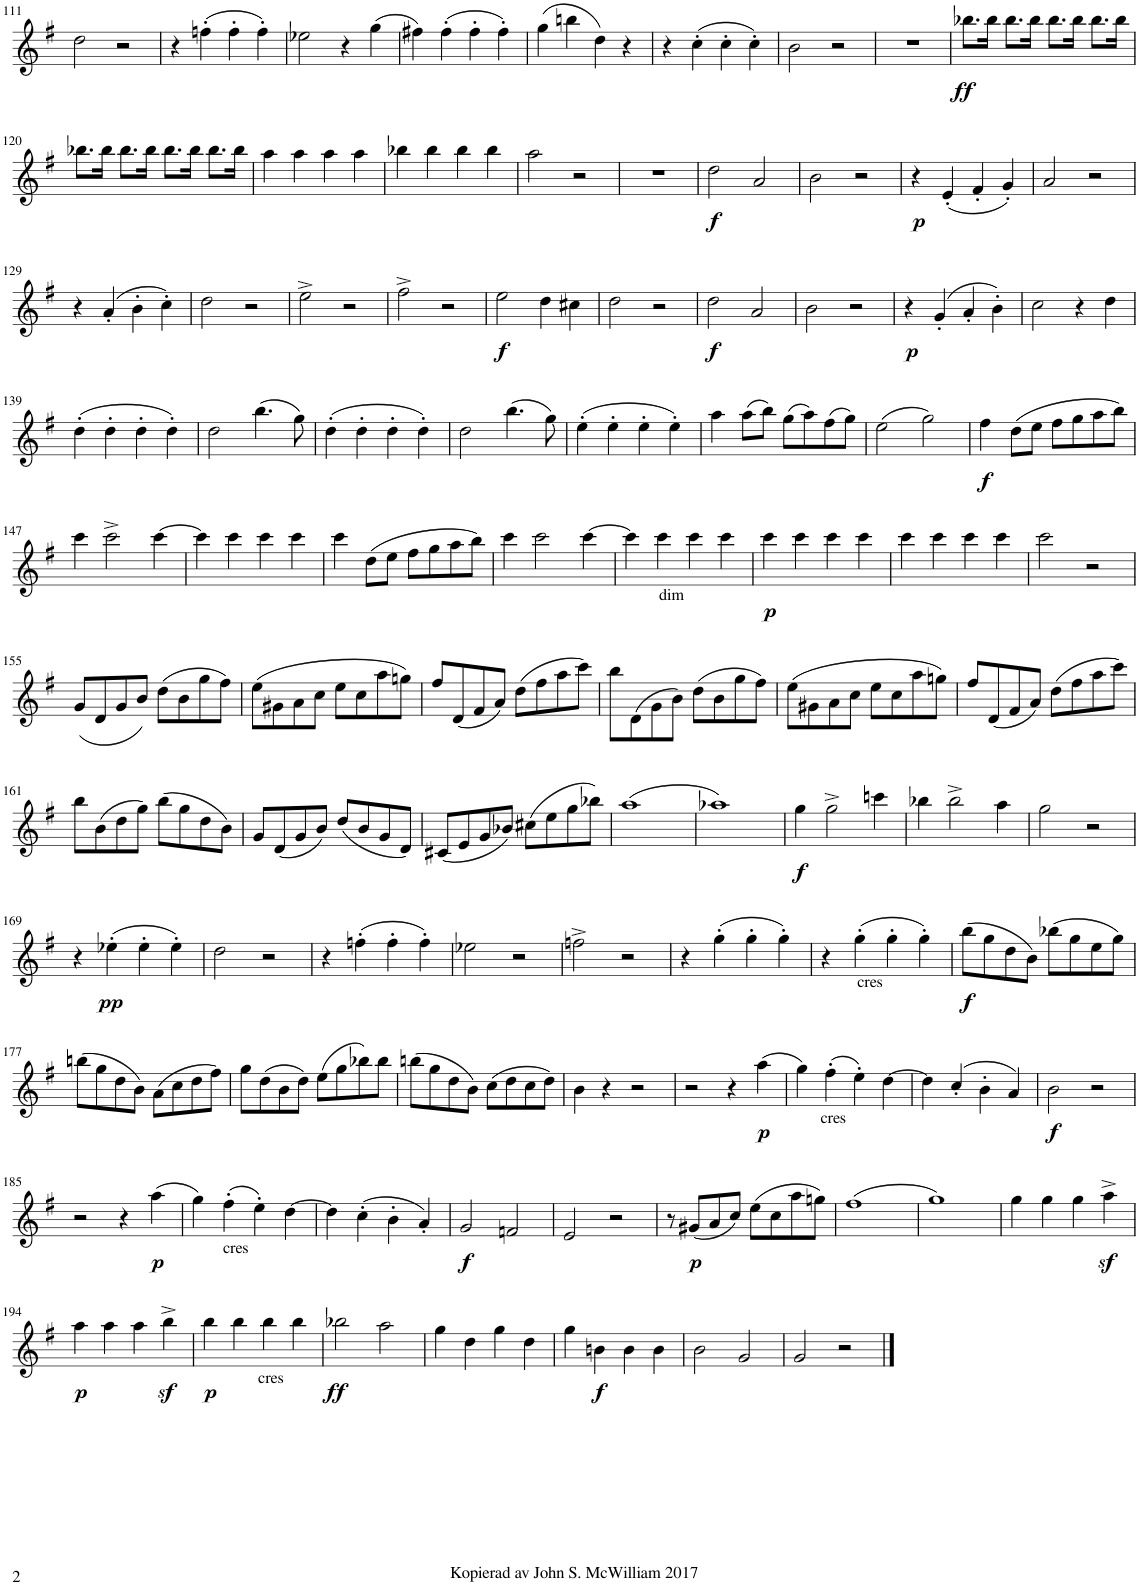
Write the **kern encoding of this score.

**kern	**dynam
*part1	*part1
*staff1	*staff1
*I"Piano	*
*I'Pno.	*
!!LO:PB:g=z
*clefG2	*
*k[f#]	*
*M4/4	*
*met(c)	*
=111	=111
2dd\	.
2r	.
=112	=112
4r	.
(4ffn'\	.
4ff'\	.
4ff'\)	.
=113	=113
2ee-X\	.
4r	.
(4gg\	.
=114	=114
4ff#X\)	.
(4ff#'\	.
4ff#'\	.
4ff#'\)	.
=115	=115
(4gg\	.
4bbn\	.
4dd\)	.
4r	.
=116	=116
4r	.
(4cc'\	.
4cc'\	.
4cc'\)	.
=117	=117
2b\	.
2r	.
=118	=118
1r	.
=119	=119
!	!LO:DY:b
8.bb-X\L	ff
16bb-\Jk	.
8.bb-\L	.
16bb-\Jk	.
8.bb-\L	.
16bb-\Jk	.
8.bb-\L	.
16bb-\Jk	.
!!LO:LB:g=z
=120	=120
8.bb-X\L	.
16bb-\Jk	.
8.bb-\L	.
16bb-\Jk	.
8.bb-\L	.
16bb-\Jk	.
8.bb-\L	.
16bb-\Jk	.
=121	=121
4aa\	.
4aa\	.
4aa\	.
4aa\	.
=122	=122
4bb-X\	.
4bb-\	.
4bb-\	.
4bb-\	.
=123	=123
2aa\	.
2r	.
=124	=124
1r	.
=125	=125
!	!LO:DY:b
2dd\	f
2a/	.
=126	=126
2b\	.
2r	.
=127	=127
!	!LO:DY:b
4r	p
(4e'/	.
4f#'/	.
4g'/)	.
=128	=128
2a/	.
2r	.
!!LO:LB:g=z
=129	=129
4r	.
(4a'/	.
4b'\	.
4cc'\)	.
=130	=130
2dd\	.
2r	.
=131	=131
2ee^\	.
2r	.
=132	=132
2ff#^\	.
2r	.
=133	=133
!	!LO:DY:b
2ee\	f
4dd\	.
4cc#X\	.
=134	=134
2dd\	.
2r	.
=135	=135
!	!LO:DY:b
2dd\	f
2a/	.
=136	=136
2b\	.
2r	.
=137	=137
!	!LO:DY:b
4r	p
(4g'/	.
4a'/	.
4b'\)	.
=138	=138
2cc\	.
4r	.
4dd\	.
!!LO:LB:g=z
=139	=139
(4dd'\	.
4dd'\	.
4dd'\	.
4dd'\)	.
=140	=140
2dd\	.
(4.bb\	.
8gg\)	.
=141	=141
(4dd'\	.
4dd'\	.
4dd'\	.
4dd'\)	.
=142	=142
2dd\	.
(4.bb\	.
8gg\)	.
=143	=143
(4ee'\	.
4ee'\	.
4ee'\	.
4ee'\)	.
=144	=144
4aa\	.
(8aa\L	.
8bb\J)	.
(8gg\L	.
8aa\)	.
(8ff#\	.
8gg\J)	.
=145	=145
(2ee\	.
2gg\)	.
=146	=146
!	!LO:DY:b
4ff#\	f
(8dd\L	.
8ee\J	.
8ff#\L	.
8gg\	.
8aa\	.
8bb\J)	.
!!LO:LB:g=z
=147	=147
4ccc\	.
2ccc^\	.
[4ccc\	.
=148	=148
4ccc\]	.
4ccc\	.
4ccc\	.
4ccc\	.
=149	=149
4ccc\	.
(8dd\L	.
8ee\J	.
8ff#\L	.
8gg\	.
8aa\	.
8bb\J)	.
=150	=150
4ccc\	.
2ccc\	.
[4ccc\	.
=151	=151
4ccc\]	.
!LO:TX:b:t=dim	!
4ccc\	.
4ccc\	.
4ccc\	.
=152	=152
!	!LO:DY:b
4ccc\	p
4ccc\	.
4ccc\	.
4ccc\	.
=153	=153
4ccc\	.
4ccc\	.
4ccc\	.
4ccc\	.
=154	=154
2ccc\	.
2r	.
!!LO:LB:g=z
=155	=155
(8g/L	.
8d/	.
8g/	.
8b/J)	.
(8dd\L	.
8b\	.
8gg\	.
8ff#\J)	.
=156	=156
(8ee\L	.
8g#X\	.
8a\	.
8cc\J	.
8ee\L	.
8cc\	.
8aa\	.
8ggn\J)	.
=157	=157
8ff#/L	.
(8d/	.
8f#/	.
8a/J)	.
(8dd\L	.
8ff#\	.
8aa\	.
8ccc\J)	.
=158	=158
8bb\L	.
(8d\	.
8g\	.
8b\J)	.
(8dd\L	.
8b\	.
8gg\	.
8ff#\J)	.
=159	=159
(8ee\L	.
8g#X\	.
8a\	.
8cc\J	.
8ee\L	.
8cc\	.
8aa\	.
8ggn\J)	.
=160	=160
8ff#/L	.
(8d/	.
8f#/	.
8a/J)	.
(8dd\L	.
8ff#\	.
8aa\	.
8ccc\J)	.
!!LO:LB:g=z
=161	=161
8bb\L	.
(8b\	.
8dd\	.
8gg\J)	.
(8bb\L	.
8gg\	.
8dd\	.
8b\J)	.
=162	=162
8g/L	.
(8d/	.
8g/	.
8b/J)	.
(8dd/L	.
8b/	.
8g/	.
8d/J)	.
=163	=163
(8c#X/L	.
8e/	.
8g/	.
8b-X/J)	.
(8cc#X\L	.
8ee\	.
8gg\	.
8bb-X\J)	.
=164	=164
(1aa	.
=165	=165
1aa-X)	.
=166	=166
!	!LO:DY:b
4gg\	f
2gg^\	.
4cccn\	.
=167	=167
4bb-X\	.
2bb-^\	.
4aa\	.
=168	=168
2gg\	.
2r	.
!!LO:LB:g=z
=169	=169
4r	.
!	!LO:DY:b
(4ee-X'\	pp
4ee-'\	.
4ee-'\)	.
=170	=170
2dd\	.
2r	.
=171	=171
4r	.
(4ffn'\	.
4ff'\	.
4ff'\)	.
=172	=172
2ee-X\	.
2r	.
=173	=173
2ffn^\	.
2r	.
=174	=174
4r	.
(4gg'\	.
4gg'\	.
4gg'\)	.
=175	=175
4r	.
!LO:TX:b:t=cres	!
(4gg'\	.
4gg'\	.
4gg'\)	.
=176	=176
!	!LO:DY:b
(8bb\L	f
8gg\	.
8dd\	.
8b\J)	.
(8bb-X\L	.
8gg\	.
8ee\	.
8gg\J)	.
!!LO:LB:g=z
=177	=177
(8bbn\L	.
8gg\	.
8dd\	.
8b\J)	.
(8a\L	.
8cc\	.
8dd\	.
8ff#\J)	.
=178	=178
8gg\L	.
(8dd\	.
8b\	.
8dd\J)	.
(8ee\L	.
8gg\	.
8bb-X\)	.
8bb-\J	.
=179	=179
(8bbn\L	.
8gg\	.
8dd\	.
8b\J)	.
(8cc\L	.
8dd\	.
8cc\	.
8dd\J)	.
=180	=180
4b\	.
4r	.
2r	.
=181	=181
2r	.
4r	.
!	!LO:DY:b
(4aa\	p
=182	=182
4gg\)	.
!LO:TX:b:t=cres	!
(4ff#'\	.
4ee'\)	.
[4dd\	.
=183	=183
4dd\]	.
(4cc'/	.
4b'\	.
4a/)	.
=184	=184
!	!LO:DY:b
2b\	f
2r	.
!!LO:LB:g=z
=185	=185
2r	.
4r	.
!	!LO:DY:b
(4aa\	p
=186	=186
4gg\)	.
!LO:TX:b:t=cres	!
(4ff#'\	.
4ee'\)	.
[4dd\	.
=187	=187
4dd\]	.
(4cc'\	.
4b'\	.
4a'/)	.
=188	=188
!	!LO:DY:b
2g/	f
2fn/	.
=189	=189
2e/	.
2r	.
=190	=190
8r	.
!	!LO:DY:b
(8g#X/L	p
8a/	.
8cc/J)	.
(8ee\L	.
8cc\	.
8aa\	.
8ggn\J)	.
=191	=191
(1ff#	.
=192	=192
1gg)	.
=193	=193
4gg\	.
4gg\	.
4gg\	.
4aaz<^\	.
!!LO:LB:g=z
=194	=194
!	!LO:DY:b
4aa\	p
4aa\	.
4aa\	.
4bbz<^\	.
=195	=195
!	!LO:DY:b
4bb\	p
4bb\	.
!LO:TX:b:t=cres	!
4bb\	.
4bb\	.
=196	=196
!	!LO:DY:b
2bb-X\	ff
2aa\	.
=197	=197
4gg\	.
4dd\	.
4gg\	.
4dd\	.
=198	=198
4gg\	.
!	!LO:DY:b
4bn\	f
4b\	.
4b\	.
=199	=199
2b\	.
2g/	.
=200	=200
2g/	.
2r	.
==	==
*-	*-
